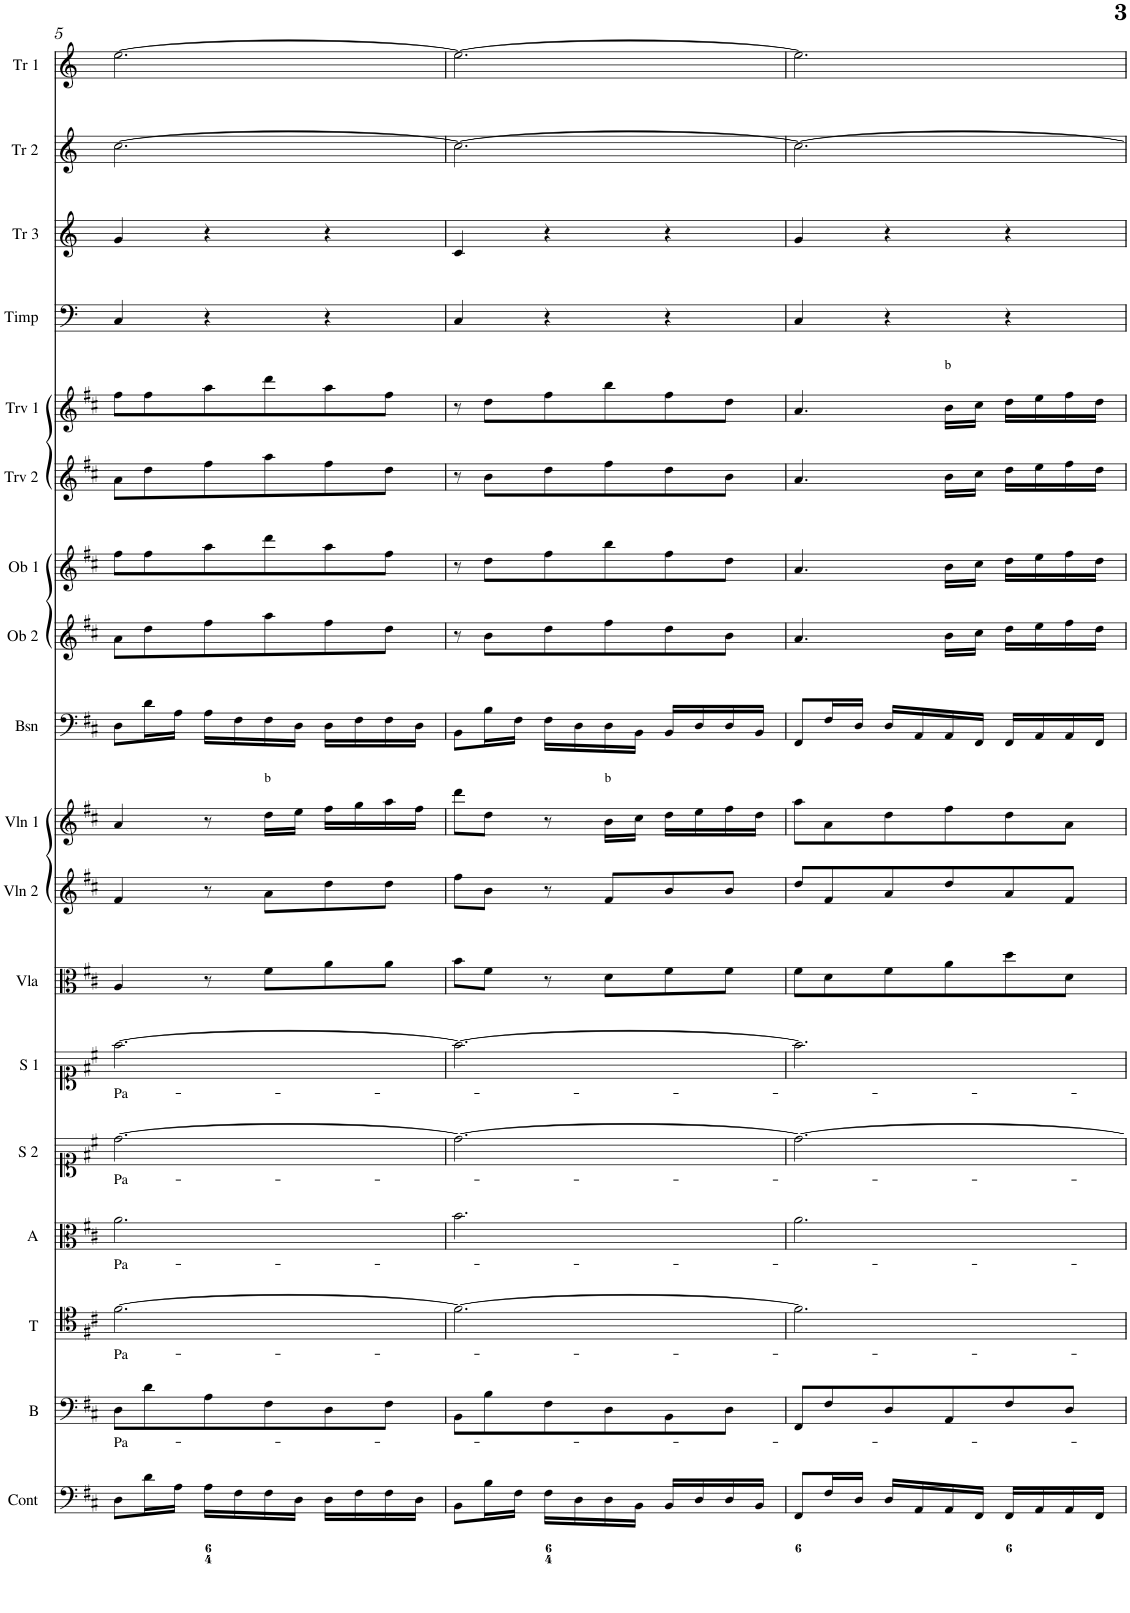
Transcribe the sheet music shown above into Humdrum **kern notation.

**kern	**kern	**text	**kern	**text	**kern	**text	**kern	**text	**kern	**text	**kern	**kern	**kern	**kern	**kern	**kern	**kern	**kern	**kern	**kern	**kern	**kern
*part18	*part17	*part17	*part16	*part16	*part15	*part15	*part14	*part14	*part13	*part13	*part12	*part11	*part10	*part9	*part8	*part7	*part6	*part5	*part4	*part3	*part2	*part1
*staff18	*staff17	*staff17	*staff16	*staff16	*staff15	*staff15	*staff14	*staff14	*staff13	*staff13	*staff12	*staff11	*staff10	*staff9	*staff8	*staff7	*staff6	*staff5	*staff4	*staff3	*staff2	*staff1
*I"Continuo	*I"Bass	*	*I"Tenor	*	*I"Alto	*	*I"Soprano 2	*	*I"Soprano 1	*	*I"Viola	*I"Violin 2	*I"Violin 1	*I"Bassoon	*I"Oboe 2	*I"Oboe 1	*I"Traverso 2	*I"Traverso 1	*I"Timpani	*I"Tromba 3	*I"Tromba 2	*I"Tromba 1
*I'Cont	*I'B	*	*I'T	*	*I'A	*	*I'S 2	*	*I'S 1	*	*I'Vla	*I'Vln 2	*I'Vln 1	*I'Bsn	*I'Ob 2	*I'Ob 1	*I'Trv 2	*I'Trv 1	*I'Timp	*I'Tr 3	*I'Tr 2	*I'Tr 1
!!LO:PB:g=z
*clefF4	*clefF4	*	*clefC4	*	*clefC3	*	*clefC1	*	*clefC1	*	*clefC3	*clefG2	*clefG2	*clefF4	*clefG2	*clefG2	*clefG2	*clefG2	*clefF4	*clefG2	*clefG2	*clefG2
*	*	*	*	*	*	*	*	*	*	*	*	*	*	*	*	*	*	*	*Trd-1c-2	*Trd-1c-2	*Trd-1c-2	*Trd-1c-2
*k[f#c#]	*k[f#c#]	*	*k[f#c#]	*	*k[f#c#]	*	*k[f#c#]	*	*k[f#c#]	*	*k[f#c#]	*k[f#c#]	*k[f#c#]	*k[f#c#]	*k[f#c#]	*k[f#c#]	*k[f#c#]	*k[f#c#]	*k[]	*k[]	*k[]	*k[]
*M3/4	*M3/4	*	*M3/4	*	*M3/4	*	*M3/4	*	*M3/4	*	*M3/4	*M3/4	*M3/4	*M3/4	*M3/4	*M3/4	*M3/4	*M3/4	*M3/4	*M3/4	*M3/4	*M3/4
=5	=5	=5	=5	=5	=5	=5	=5	=5	=5	=5	=5	=5	=5	=5	=5	=5	=5	=5	=5	=5	=5	=5
!	!	!LO:LY:b	!	!LO:LY:b	!	!LO:LY:b	!	!LO:LY:b	!	!LO:LY:b	!	!	!	!	!	!	!	!	!	!	!	!
8D\L	8D\L	Pa-	[2.f#\	Pa-	2.a\	Pa-	[2.dd\	Pa-	[2.ff#\	Pa-	4A/	4f#/	4a/	8D\L	8a\L	8ff#\L	8a\L	8ff#\L	4C/	4g/	[2.cc\	[2.ee\
16d\L	8d\	.	.	.	.	.	.	.	.	.	.	.	.	16d\L	8dd\	8ff#\	8dd\	8ff#\	.	.	.	.
16A\JJ	.	.	.	.	.	.	.	.	.	.	.	.	.	16A\JJ	.	.	.	.	.	.	.	.
16A\LL	8A\	.	.	.	.	.	.	.	.	.	8r	8r	8r	16A\LL	8ff#\	8aa\	8ff#\	8aa\	4r	4r	.	.
16F#\	.	.	.	.	.	.	.	.	.	.	.	.	.	16F#\	.	.	.	.	.	.	.	.
!	!	!	!	!	!	!	!	!	!	!	!	!	!LO:TX:a:t=b	!	!	!	!	!	!	!	!	!
16F#\	8F#\	.	.	.	.	.	.	.	.	.	8f#\L	8a\L	16dd\LL	16F#\	8aa\	8ddd\	8aa\	8ddd\	.	.	.	.
16D\JJ	.	.	.	.	.	.	.	.	.	.	.	.	16ee\JJ	16D\JJ	.	.	.	.	.	.	.	.
16D\LL	8D\	.	.	.	.	.	.	.	.	.	8a\	8dd\	16ff#\LL	16D\LL	8ff#\	8aa\	8ff#\	8aa\	4r	4r	.	.
16F#\	.	.	.	.	.	.	.	.	.	.	.	.	16gg\	16F#\	.	.	.	.	.	.	.	.
16F#\	8F#\J	.	.	.	.	.	.	.	.	.	8a\J	8dd\J	16aa\	16F#\	8dd\J	8ff#\J	8dd\J	8ff#\J	.	.	.	.
16D\JJ	.	.	.	.	.	.	.	.	.	.	.	.	16ff#\JJ	16D\JJ	.	.	.	.	.	.	.	.
=6	=6	=6	=6	=6	=6	=6	=6	=6	=6	=6	=6	=6	=6	=6	=6	=6	=6	=6	=6	=6	=6	=6
8BB\L	8BB\L	.	2.f#\_	.	2.b\	.	2.dd\_	.	2.ff#\_	.	8b\L	8ff#\L	8ddd\L	8BB\L	8r	8r	8r	8r	4C/	4c/	2.cc\_	2.ee\_
16B\L	8B\	.	.	.	.	.	.	.	.	.	8f#\J	8b\J	8dd\J	16B\L	8b\L	8dd\L	8b\L	8dd\L	.	.	.	.
16F#\JJ	.	.	.	.	.	.	.	.	.	.	.	.	.	16F#\JJ	.	.	.	.	.	.	.	.
16F#\LL	8F#\	.	.	.	.	.	.	.	.	.	8r	8r	8r	16F#\LL	8dd\	8ff#\	8dd\	8ff#\	4r	4r	.	.
16D\	.	.	.	.	.	.	.	.	.	.	.	.	.	16D\	.	.	.	.	.	.	.	.
!	!	!	!	!	!	!	!	!	!	!	!	!	!LO:TX:a:t=b	!	!	!	!	!	!	!	!	!
16D\	8D\	.	.	.	.	.	.	.	.	.	8d\L	8f#/L	16b\LL	16D\	8ff#\	8bb\	8ff#\	8bb\	.	.	.	.
16BB\JJ	.	.	.	.	.	.	.	.	.	.	.	.	16cc#\JJ	16BB\JJ	.	.	.	.	.	.	.	.
16BB/LL	8BB\	.	.	.	.	.	.	.	.	.	8f#\	8b/	16dd\LL	16BB/LL	8dd\	8ff#\	8dd\	8ff#\	4r	4r	.	.
16D/	.	.	.	.	.	.	.	.	.	.	.	.	16ee\	16D/	.	.	.	.	.	.	.	.
16D/	8D\J	.	.	.	.	.	.	.	.	.	8f#\J	8b/J	16ff#\	16D/	8b\J	8dd\J	8b\J	8dd\J	.	.	.	.
16BB/JJ	.	.	.	.	.	.	.	.	.	.	.	.	16dd\JJ	16BB/JJ	.	.	.	.	.	.	.	.
=7	=7	=7	=7	=7	=7	=7	=7	=7	=7	=7	=7	=7	=7	=7	=7	=7	=7	=7	=7	=7	=7	=7
8FF#/L	8FF#/L	.	2.f#\]	.	2.a\	.	2.dd\_	.	2.ff#\]	.	8f#\L	8dd/L	8aa\L	8FF#/L	4.a/	4.a/	4.a/	4.a/	4C/	4g/	2.cc\_	2.ee\]
16F#/L	8F#/	.	.	.	.	.	.	.	.	.	8d\	8f#/	8a\	16F#/L	.	.	.	.	.	.	.	.
16D/JJ	.	.	.	.	.	.	.	.	.	.	.	.	.	16D/JJ	.	.	.	.	.	.	.	.
16D/LL	8D/	.	.	.	.	.	.	.	.	.	8f#\	8a/	8dd\	16D/LL	.	.	.	.	4r	4r	.	.
16AA/	.	.	.	.	.	.	.	.	.	.	.	.	.	16AA/	.	.	.	.	.	.	.	.
!	!	!	!	!	!	!	!	!	!	!	!	!	!	!	!	!	!	!LO:TX:a:t=b	!	!	!	!
16AA/	8AA/	.	.	.	.	.	.	.	.	.	8a\	8dd/	8ff#\	16AA/	16b\LL	16b\LL	16b\LL	16b\LL	.	.	.	.
16FF#/JJ	.	.	.	.	.	.	.	.	.	.	.	.	.	16FF#/JJ	16cc#\JJ	16cc#\JJ	16cc#\JJ	16cc#\JJ	.	.	.	.
16FF#/LL	8F#/	.	.	.	.	.	.	.	.	.	8dd\	8a/	8dd\	16FF#/LL	16dd\LL	16dd\LL	16dd\LL	16dd\LL	4r	4r	.	.
16AA/	.	.	.	.	.	.	.	.	.	.	.	.	.	16AA/	16ee\	16ee\	16ee\	16ee\	.	.	.	.
16AA/	8D/J	.	.	.	.	.	.	.	.	.	8d\J	8f#/J	8a\J	16AA/	16ff#\	16ff#\	16ff#\	16ff#\	.	.	.	.
16FF#/JJ	.	.	.	.	.	.	.	.	.	.	.	.	.	16FF#/JJ	16dd\JJ	16dd\JJ	16dd\JJ	16dd\JJ	.	.	.	.
=	=	=	=	=	=	=	=	=	=	=	=	=	=	=	=	=	=	=	=	=	=	=
*-	*-	*-	*-	*-	*-	*-	*-	*-	*-	*-	*-	*-	*-	*-	*-	*-	*-	*-	*-	*-	*-	*-
